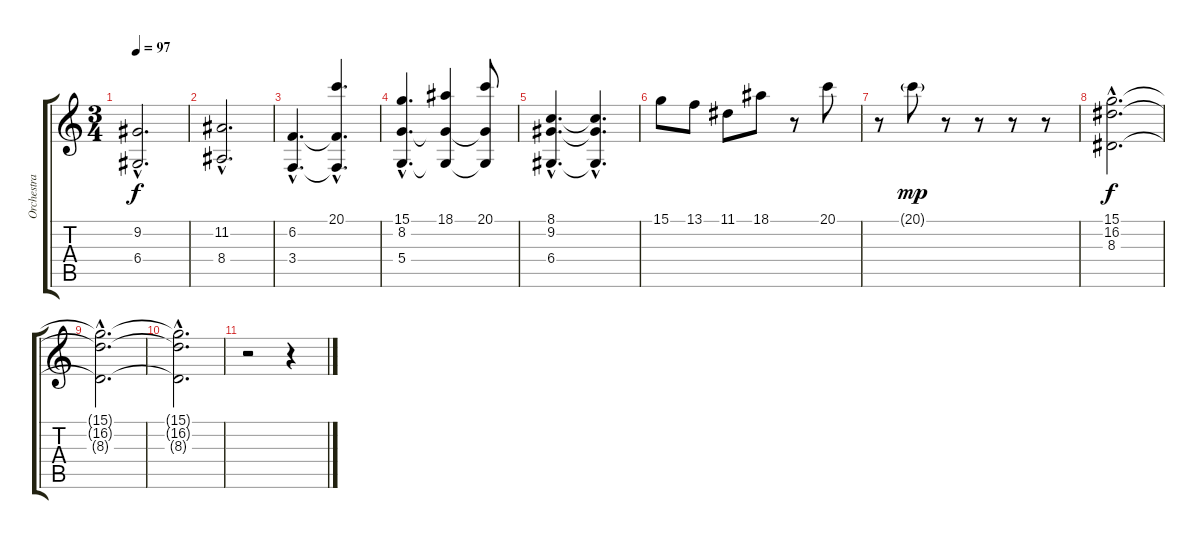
\track ("Orchestra Of Eternity" "Orchestra ") {instrument stringensemble1}
\staff {score tabs}
\tuning (E4 B3 G3 D3 A2 E2) {hide}
\ts (3 4)
\tempo 97
\clef g2
\ks c
(9.2{hac} 6.4{hac}).2{d dy f} |
(11.2{hac} 8.4{hac}).2{d} |
(6.2{hac} 3.4{hac}).4{d} (20.1{hac} 6.2{hac t} 3.4{hac t}).4{d} |
(15.1{hac} 8.2{hac} 5.4{hac}).4{d} (18.1 8.2{t} 5.4{t}).4 (20.1 8.2{t} 5.4{t}).8 |
(8.1{hac} 9.2{hac} 6.4{hac}).4{d} (8.1{hac t} 9.2{hac t} 6.4{hac t}).4{d} |
15.1.8 13.1.8 11.1.8 18.1.8 r.8 20.1.8 |
r.8 20.1{g}.8{dy mp} r.8 r.8 r.8 r.8 |
(15.1{hac} 16.2{hac} 8.3{hac}).2{d dy f} |
(15.1{hac t} 16.2{hac t} 8.3{hac t}).2{d volume 4} |
(15.1{hac t} 16.2{hac t} 8.3{hac t}).2{d} |
r.2 r.4
